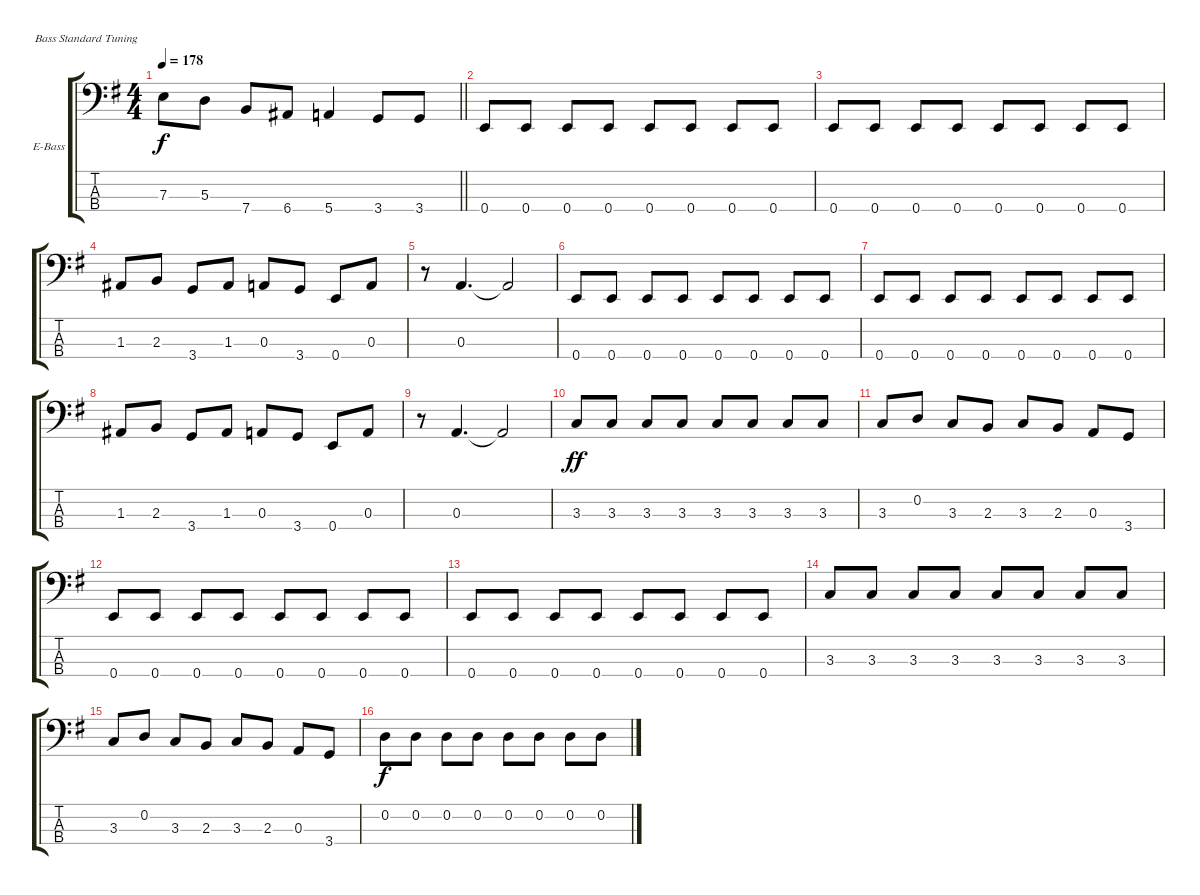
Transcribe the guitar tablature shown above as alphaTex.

\bracketExtendMode groupsimilarinstruments
\firstSystemTrackNameOrientation horizontal
\otherSystemsTrackNameOrientation horizontal
\track ("bass" "E-Bass") {instrument electricbassfinger}
\staff {score tabs}
\tuning (G2 D2 A1 E1)
\ts (4 4)
\tempo 178
\clef f4
\barLineRight lightlight
\ks eminor
7.3.8{dy f} 5.3.8 7.4.8 6.4.8 5.4.4 3.4.8 3.4.8 |
0.4.8 0.4.8 0.4.8 0.4.8 0.4.8 0.4.8 0.4.8 0.4.8 |
0.4.8 0.4.8 0.4.8 0.4.8 0.4.8 0.4.8 0.4.8 0.4.8 |
1.3.8 2.3.8 3.4.8 1.3.8 0.3.8 3.4.8 0.4.8 0.3.8 |
r.8 0.3.4{d} 0.3{t}.2 |
0.4.8 0.4.8 0.4.8 0.4.8 0.4.8 0.4.8 0.4.8 0.4.8 |
0.4.8 0.4.8 0.4.8 0.4.8 0.4.8 0.4.8 0.4.8 0.4.8 |
1.3.8 2.3.8 3.4.8 1.3.8 0.3.8 3.4.8 0.4.8 0.3.8 |
r.8 0.3.4{d} 0.3{t}.2 |
3.3.8{dy ff} 3.3.8 3.3.8 3.3.8 3.3.8 3.3.8 3.3.8 3.3.8 |
3.3.8 0.2.8 3.3.8 2.3.8 3.3.8 2.3.8 0.3.8 3.4.8 |
0.4.8 0.4.8 0.4.8 0.4.8 0.4.8 0.4.8 0.4.8 0.4.8 |
0.4.8 0.4.8 0.4.8 0.4.8 0.4.8 0.4.8 0.4.8 0.4.8 |
3.3.8 3.3.8 3.3.8 3.3.8 3.3.8 3.3.8 3.3.8 3.3.8 |
3.3.8 0.2.8 3.3.8 2.3.8 3.3.8 2.3.8 0.3.8 3.4.8 |
0.2.8{dy f} 0.2.8 0.2.8 0.2.8 0.2.8 0.2.8 0.2.8 0.2.8
